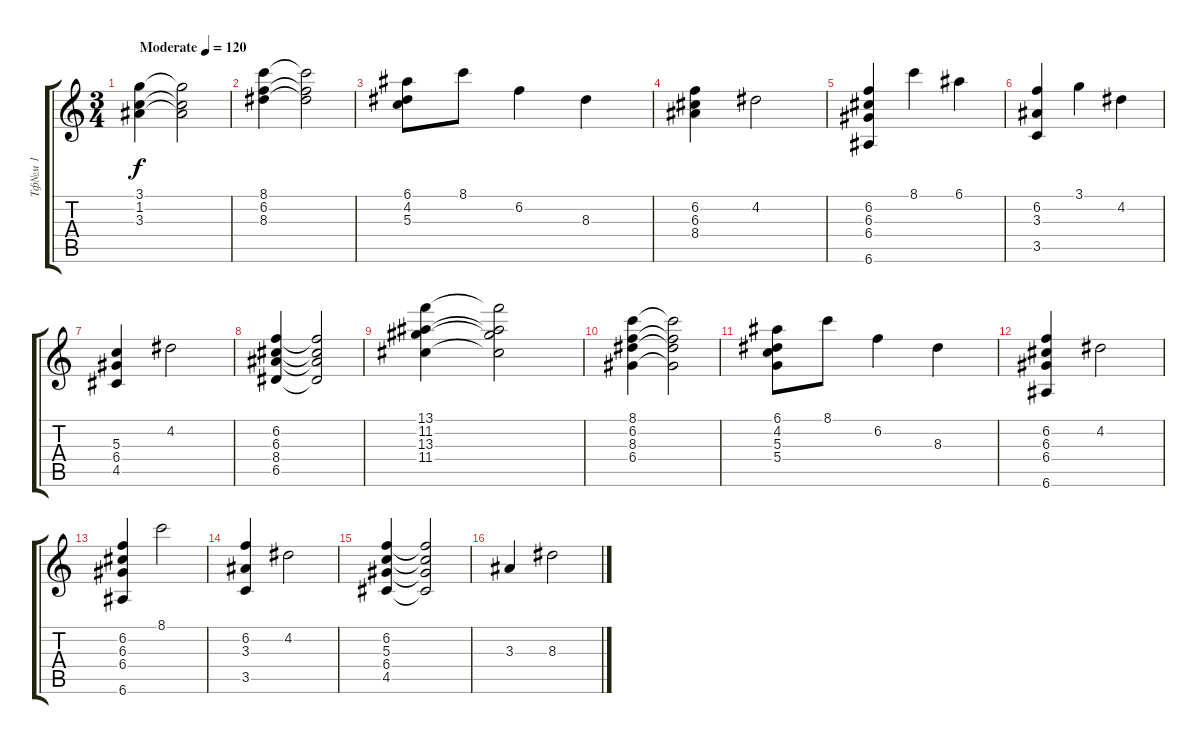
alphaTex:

\track ("Тф№м 1" "Тф№м 1") {instrument acousticguitarsteel}
\staff {score tabs}
\tuning (E4 B3 G3 D3 A2 E2) {hide}
\ts (3 4)
\tempo (120 "Moderate")
\clef g2
\ks c
(3.1 1.2 3.3).4{dy f instrument acousticguitarsteel} (3.1{t} 1.2{t} 3.3{t}).2 |
(8.1 6.2 8.3).4 (8.1{t} 6.2{t} 8.3{t}).2 |
(6.1 4.2 5.3).8 8.1.8 6.2.4 8.3.4 |
(6.2 6.3 8.4).4 4.2.2 |
(6.2 6.3 6.4 6.6).4 8.1.4 6.1.4 |
(6.2 3.3 3.5).4 3.1.4 4.2.4 |
(5.3 6.4 4.5).4 4.2.2 |
(6.2 6.3 8.4 6.5).4 (6.2{t} 6.3{t} 8.4{t} 6.5{t}).2 |
(13.1 11.2 13.3 11.4).4 (13.1{t} 11.2{t} 13.3{t} 11.4{t}).2 |
(8.1 6.2 8.3 6.4).4 (8.1{t} 6.2{t} 8.3{t} 6.4{t}).2 |
(6.1 4.2 5.3 5.4).8 8.1.8 6.2.4 8.3.4 |
(6.2 6.3 6.4 6.6).4 4.2.2 |
(6.2 6.3 6.4 6.6).4 8.1.2 |
(6.2 3.3 3.5).4 4.2.2 |
(6.2 5.3 6.4 4.5).4 (6.2{t} 5.3{t} 6.4{t} 4.5{t}).2 |
3.3.4 8.3.2
